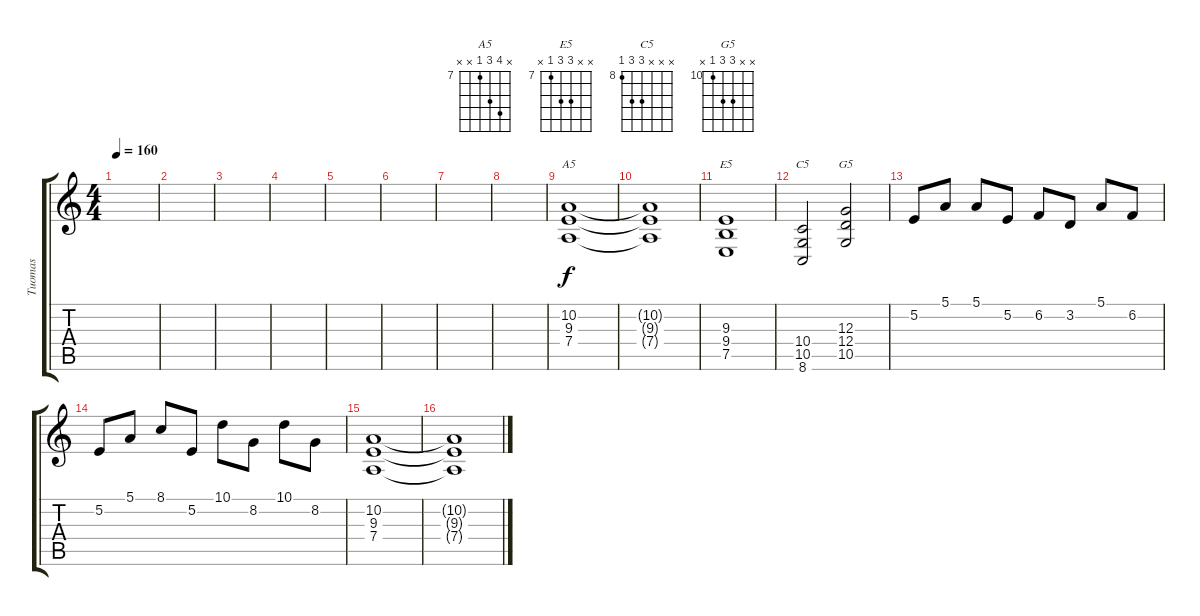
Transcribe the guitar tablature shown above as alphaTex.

\track ("Tuomas" "Tuomas") {instrument stringensemble1}
\staff {score tabs}
\tuning (E4 B3 G3 D3 A2 E2) {hide}
\chord ("A5" x 10 9 7 x x) {firstfret 7}
\chord ("E5" x x 9 9 7 x) {firstfret 7}
\chord ("C5" x x x 10 10 8) {firstfret 8}
\chord ("G5" x x 12 12 10 x) {firstfret 10}
\ts (4 4)
\tempo 160
\clef g2
\ks c
|
|
|
|
|
|
|
|
(10.2 9.3 7.4).1{ch "A5"} |
(10.2{t} 9.3{t} 7.4{t}).1 |
(9.3 9.4 7.5).1{ch "E5"} |
(10.4 10.5 8.6).2{ch "C5"} (12.3 12.4 10.5).2{ch "G5"} |
5.2.8 5.1.8 5.1.8 5.2.8 6.2.8 3.2.8 5.1.8 6.2.8 |
5.2.8 5.1.8 8.1.8 5.2.8 10.1.8 8.2.8 10.1.8 8.2.8 |
(10.2 9.3 7.4).1 |
(10.2{t} 9.3{t} 7.4{t}).1
